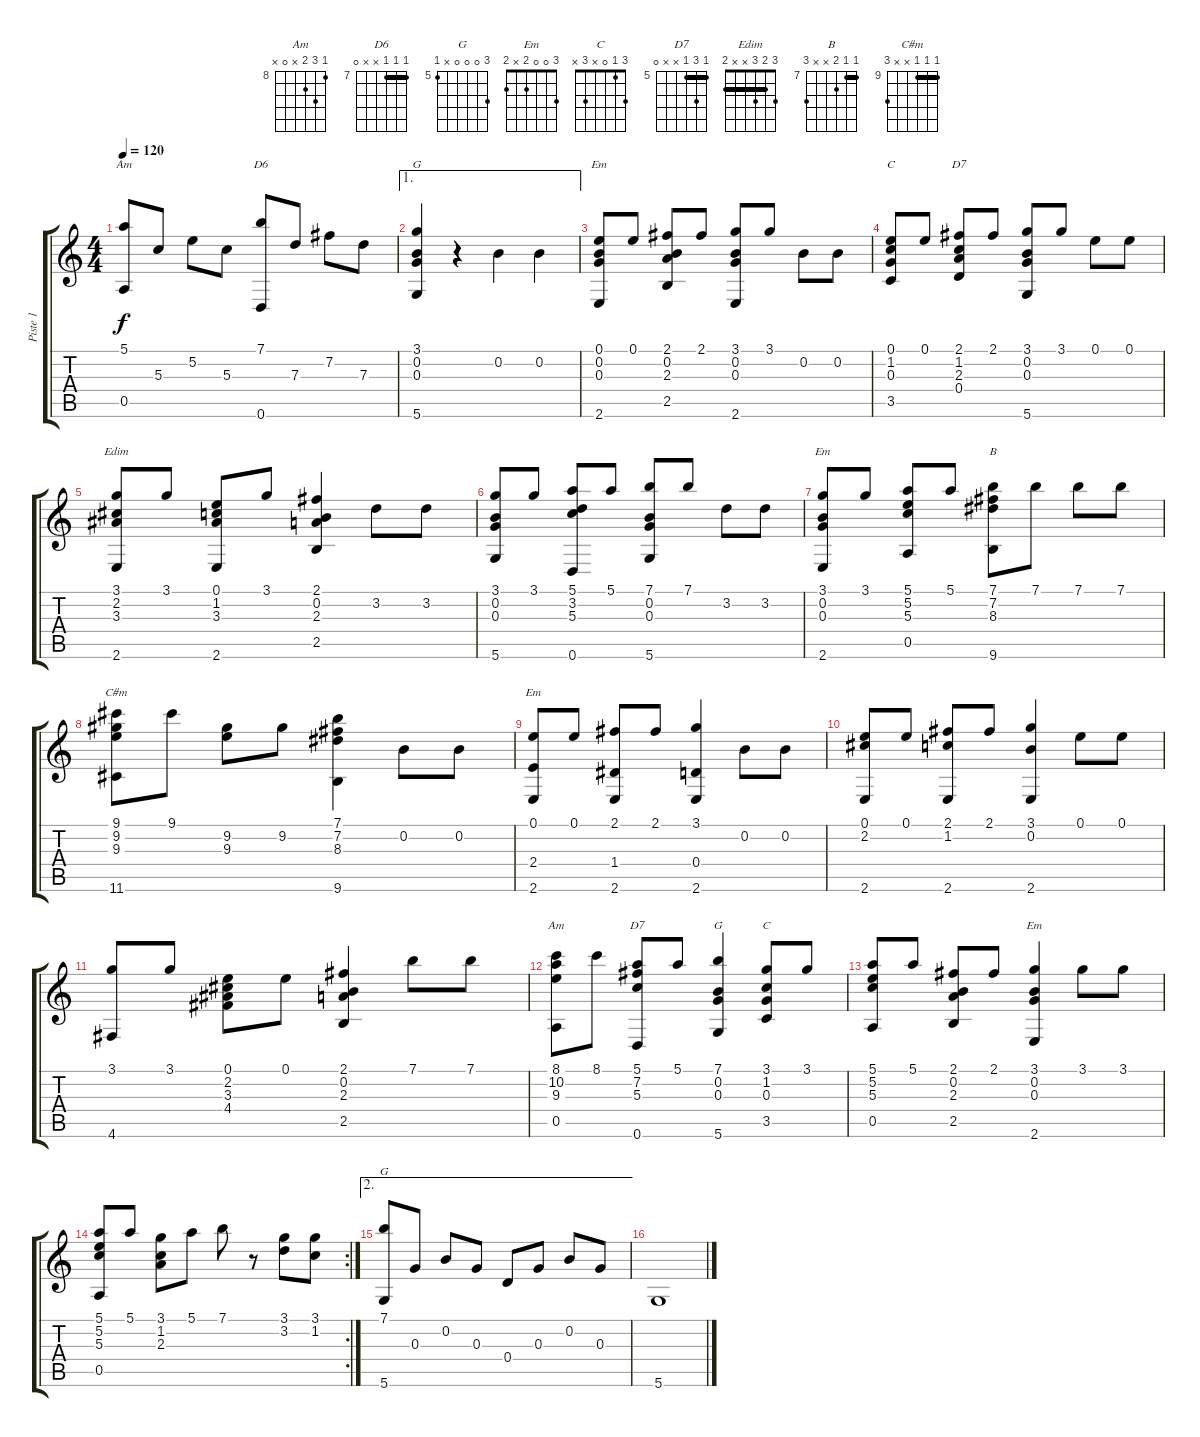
\track ("Piste 1" "Piste 1") {instrument acousticguitarnylon}
\staff {score tabs}
\tuning (E4 B3 G3 D3 A2 D2) {hide}
\chord ("Am" 5 5 5 x 0 x) {barre 5}
\chord ("D6" 7 7 7 x x 0) {firstfret 7 barre 7}
\chord ("G" 3 0 0 x x 5)
\chord ("Em" 0 0 0 x 2 2)
\chord ("C" 0 1 0 x 3 x)
\chord ("D7" 2 1 2 0 x x)
\chord ("Edim" 3 2 3 x x 2) {barre 2}
\chord ("Em" 3 0 0 x x 2)
\chord ("B" 7 7 8 x x 9) {firstfret 7 barre 7}
\chord ("C#m" 9 9 9 x x 11) {firstfret 9 barre 9}
\chord ("Em" 0 0 0 2 x 2)
\chord ("Am" 8 10 9 x 0 x) {firstfret 8}
\chord ("D7" 5 7 5 x x 0) {firstfret 5 barre 5}
\chord ("G" 7 0 0 x x 5) {firstfret 5}
\chord ("C" 3 1 0 x 3 x)
\chord ("Em" 3 0 0 2 x 2)
\chord ("G" 7 0 0 0 x 5) {firstfret 5}
\ts (4 4)
\tempo 120
\clef g2
\ks c
(5.1 0.5).8{ch "Am" dy f} 5.3.8 5.2.8 5.3.8 (7.1 0.6).8{ch "D6"} 7.3.8 7.2.8 7.3.8 |
\ae 1
(3.1 0.2 0.3 5.6).4{ch "G"} r.4 0.2.4 0.2.4 |
(0.1 0.2 0.3 2.6).8{ch "Em"} 0.1.8 (2.1 0.2 2.3 2.5).8 2.1.8 (3.1 0.2 0.3 2.6).8 3.1.8 0.2.8 0.2.8 |
(0.1 1.2 0.3 3.5).8{ch "C"} 0.1.8 (2.1 1.2 2.3 0.4).8{ch "D7"} 2.1.8 (3.1 0.2 0.3 5.6).8 3.1.8 0.1.8 0.1.8 |
(3.1 2.2 3.3 2.6).8{ch "Edim"} 3.1.8 (0.1 1.2 3.3 2.6).8 3.1.8 (2.1 0.2 2.3 2.5).4 3.2.8 3.2.8 |
(3.1 0.2 0.3 5.6).8 3.1.8 (5.1 3.2 5.3 0.6).8 5.1.8 (7.1 0.2 0.3 5.6).8 7.1.8 3.2.8 3.2.8 |
(3.1 0.2 0.3 2.6).8{ch "Em"} 3.1.8 (5.1 5.2 5.3 0.5).8 5.1.8 (7.1 7.2 8.3 9.6).8{ch "B"} 7.1.8 7.1.8 7.1.8 |
(9.1 9.2 9.3 11.6).8{ch "C#m"} 9.1.8 (9.2 9.3).8 9.2.8 (7.1 7.2 8.3 9.6).4 0.2.8 0.2.8 |
(0.1 2.4 2.6).8{ch "Em"} 0.1.8 (2.1 1.4 2.6).8 2.1.8 (3.1 0.4 2.6).4 0.2.8 0.2.8 |
(0.1 2.2 2.6).8 0.1.8 (2.1 1.2 2.6).8 2.1.8 (3.1 0.2 2.6).4 0.1.8 0.1.8 |
(3.1 4.6).8 3.1.8 (0.1 2.2 3.3 4.4).8 0.1.8 (2.1 0.2 2.3 2.5).4 7.1.8 7.1.8 |
(8.1 10.2 9.3 0.5).8{ch "Am"} 8.1.8 (5.1 7.2 5.3 0.6).8{ch "D7"} 5.1.8 (7.1 0.2 0.3 5.6).4{ch "G"} (3.1 1.2 0.3 3.5).8{ch "C"} 3.1.8 |
(5.1 5.2 5.3 0.5).8 5.1.8 (2.1 0.2 2.3 2.5).8 2.1.8 (3.1 0.2 0.3 2.6).4{ch "Em"} 3.1.8 3.1.8 |
\rc 2
(5.1 5.2 5.3 0.5).8 5.1.8 (3.1 1.2 2.3).8 5.1.8 7.1.8 r.8 (3.1 3.2).8 (3.1 1.2).8 |
\ae 2
(7.1 5.6).8{ch "G"} 0.3.8 0.2.8 0.3.8 0.4.8 0.3.8 0.2.8 0.3.8 |
5.6.1
